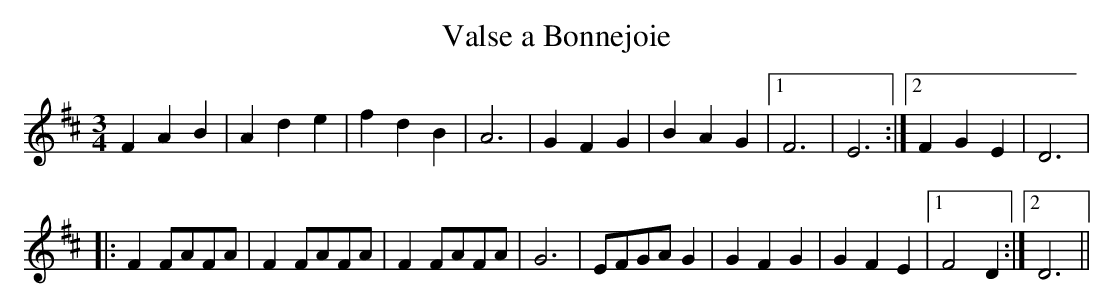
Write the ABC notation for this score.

X:1
T:Valse a Bonnejoie
L:1/4
M:3/4
K:D
FAB | Ade | fdB | A3 | GFG | BAG |1F3 | E3 :|2 FGE | D3 |
|: FF/A/F/A/ | FF/A/F/A/ | FF/A/F/A/ | G3 | E/F/G/A/G | GFG | GFE |1 F2D :|2 D3 ||
